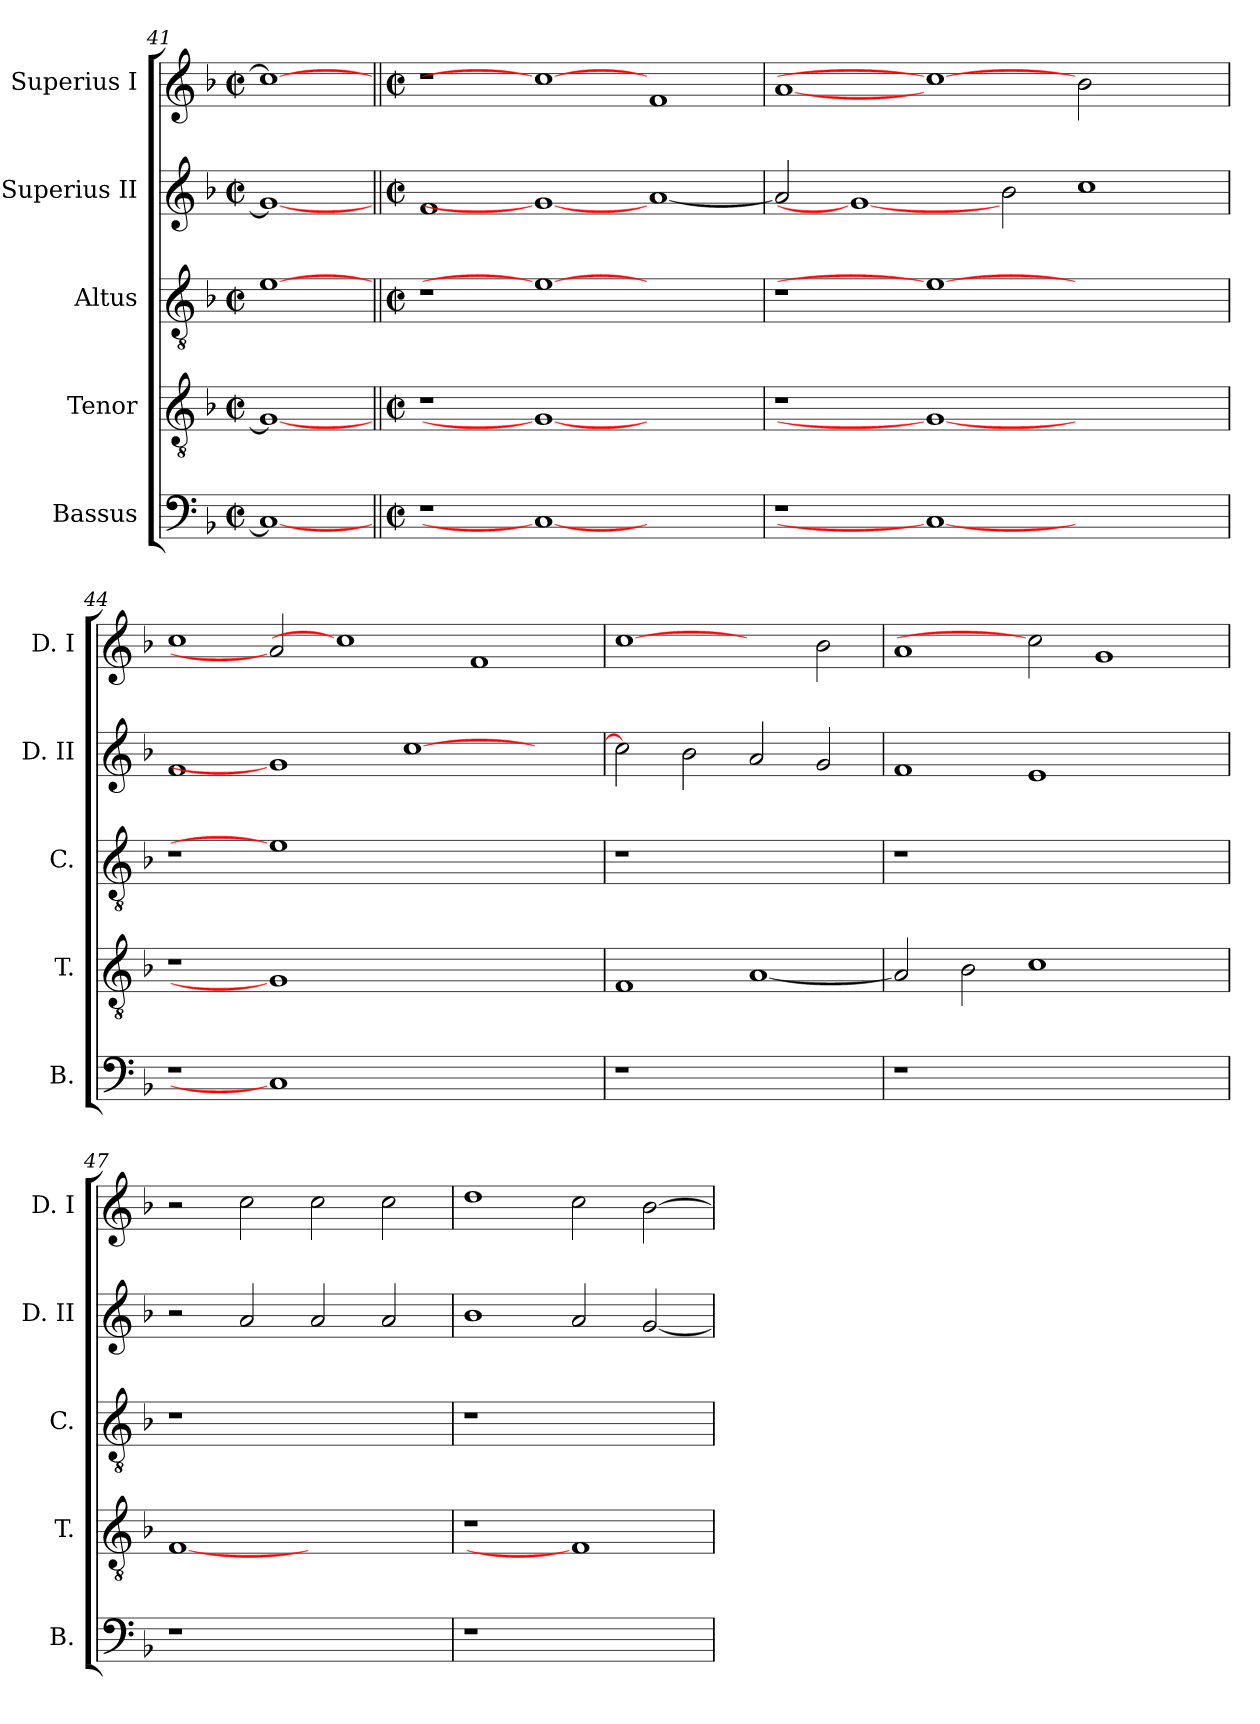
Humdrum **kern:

**kern	**kern	**kern	**kern	**kern
*part5	*part4	*part3	*part2	*part1
*staff5	*staff4	*staff3	*staff2	*staff1
*I"Bassus	*I"Tenor	*I"Altus	*I"Superius II	*I"Superius I
*I'B.	*I'T.	*I'C.	*I'D. II	*I'D. I
*clefF4	*clefGv2	*clefGv2	*clefG2	*clefG2
*	*ITrd7c12	*ITrd7c12	*	*
*k[b-]	*k[b-]	*k[b-]	*k[b-]	*k[b-]
*F:	*F:	*F:	*F:	*F:
*M2/2	*M2/2	*M2/2	*M2/2	*M2/2
*met(c|)	*met(c|)	*met(c|)	*met(c|)	*met(c|)
=41	=41	=41	=41	=41
1Ci_<	1GGi_<	[1Ei	1gi_<	1cci_>
!!LO:LB:g=z
=42||	=42||	=42||	=42||	=42||
*M2/2	*M2/2	*M2/2	*M2/2	*M2/2
*met(c|)	*met(c|)	*met(c|)	*met(c|)	*met(c|)
!LO:N:vis=1	!LO:N:vis=1	!LO:N:vis=1	!	!
1r	1r	1r	1fi	1r
1Ci_	1GGi_	1Ei_	1gi_	1cci_
1ryy	1ryy	1ryy	[<1ai	1fi
=43	=43	=43	=43	=43
!LO:N:vis=1	!LO:N:vis=1	!LO:N:vis=1	!	!
1r	1r	1r	2ai/]	[1ai
.	.	.	1gi_	.
1Ci_	1GGi_	1Ei_	.	1cci_
.	.	.	2b-i\	.
1ryy	1ryy	1ryy	1cci	2b-i\
.	.	.	.	2ryy
=44	=44	=44	=44	=44
!LO:N:vis=1	!LO:N:vis=1	!LO:N:vis=1	!	!
1r	1r	1r	1fi	1cci
1Ci]	1GGi]	1Ei]	1gi]	2ai]
.	.	.	.	1cci]
1.ryy	1.ryy	1.ryy	[>1cci	.
.	.	.	.	1fi
.	.	.	2ryy	.
=45	=45	=45	=45	=45
!LO:N:vis=1	!	!LO:N:vis=1	!	!
1r	1FFi	1r	2cci\]	[1cci
.	.	.	2b-i\	.
1ryy	[<1AAi	1ryy	2ai/	2ryy
.	.	.	2gi/	2b-i\
=46	=46	=46	=46	=46
!LO:N:vis=1	!	!LO:N:vis=1	!	!
1r	2AAi/]	1r	1fi	1ai
.	2BB-i\	.	.	.
1.ryy	1Ci	1.ryy	1ei	2cci]
.	.	.	.	1gi
.	2ryy	.	2ryy	.
=47	=47	=47	=47	=47
!LO:N:vis=1	!	!LO:N:vis=1	!	!
1r	[1FFi	1r	2r	2r
.	.	.	2ai/	2cci\
1ryy	1ryy	1ryy	2ai/	2cci\
.	.	.	2ai/	2cci\
!!LO:PB:g=z
=48	=48	=48	=48	=48
!LO:N:vis=1	!LO:N:vis=1	!LO:N:vis=1	!	!
1r	1r	1r	1b-i	1ddi
1ryy	1FFi]	1ryy	2ai/	2cci\
.	.	.	[<2gi/	[>2b-i\
=	=	=	=	=
*-	*-	*-	*-	*-
